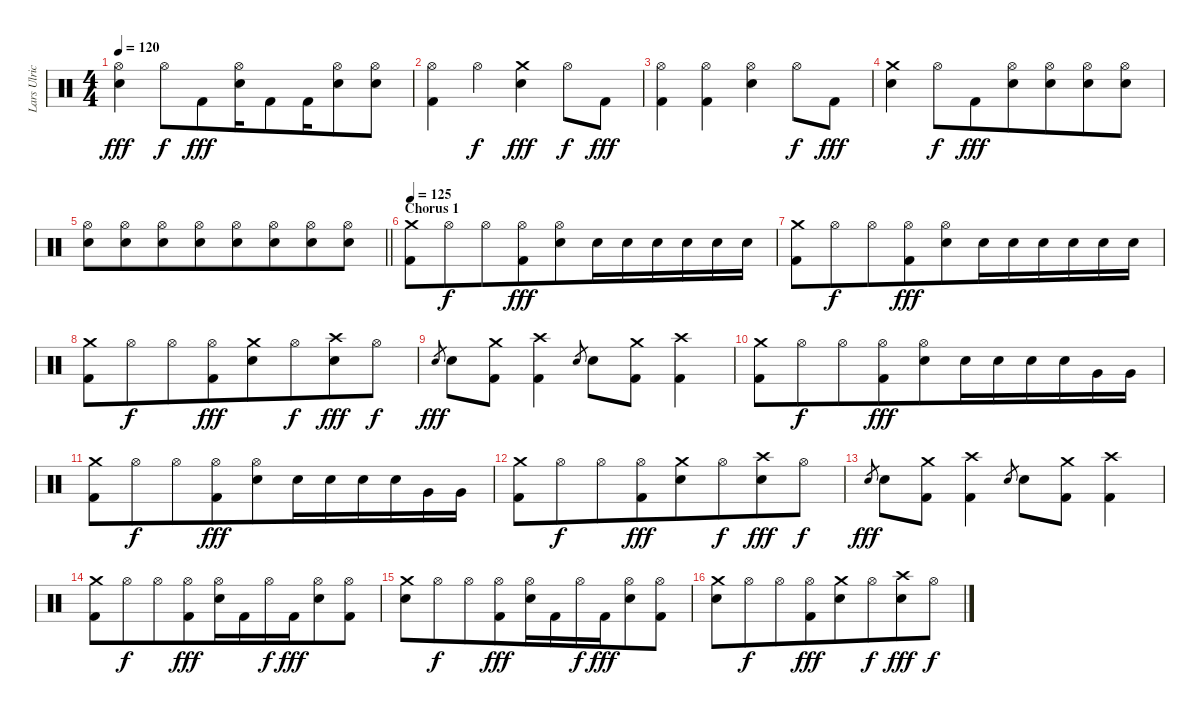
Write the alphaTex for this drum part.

\track ("Lars Ulrich" "Lars Ulric") {instrument percussion}
\staff {score}
\articulation defaults
\ts (4 4)
\tempo 120
\clef neutral
\ks aminor
("Hi-Hat (open)" "Electric Snare (hit)").4{dy fff} "Hi-Hat (open)".8{dy f beam merge} "Kick (hit) 2".8{dy fff beam merge} ("Hi-Hat (open)" "Electric Snare (hit)").16{beam merge} "Kick (hit) 2".8{beam merge} "Kick (hit) 2".16{beam merge} ("Hi-Hat (open)" "Electric Snare (hit)").8{beam merge} ("Hi-Hat (open)" "Electric Snare (hit)").8 |
("Hi-Hat (open)" "Kick (hit) 2").4 "Hi-Hat (open)".4{dy f} ("Crash medium (hit)" "Electric Snare (hit)").4{dy fff} "Hi-Hat (open)".8{dy f beam merge} "Kick (hit) 2".8{dy fff} |
("Hi-Hat (open)" "Kick (hit) 2").4 ("Hi-Hat (open)" "Kick (hit) 2").4 ("Hi-Hat (open)" "Electric Snare (hit)").4 "Hi-Hat (open)".8{dy f beam merge} "Kick (hit) 2".8{dy fff} |
("Crash medium (hit)" "Electric Snare (hit)").4 "Hi-Hat (open)".8{dy f beam merge} "Kick (hit) 2".8{dy fff beam merge} ("Hi-Hat (open)" "Electric Snare (hit)").8{beam merge} ("Hi-Hat (open)" "Electric Snare (hit)").8{beam merge} ("Hi-Hat (open)" "Electric Snare (hit)").8{beam merge} ("Hi-Hat (open)" "Electric Snare (hit)").8 |
\barLineRight lightlight
("Hi-Hat (open)" "Electric Snare (hit)").8{beam merge} ("Hi-Hat (open)" "Electric Snare (hit)").8{beam merge} ("Hi-Hat (open)" "Electric Snare (hit)").8{beam merge} ("Hi-Hat (open)" "Electric Snare (hit)").8{beam merge} ("Hi-Hat (open)" "Electric Snare (hit)").8{beam merge} ("Hi-Hat (open)" "Electric Snare (hit)").8{beam merge} ("Hi-Hat (open)" "Electric Snare (hit)").8{beam merge} ("Hi-Hat (open)" "Electric Snare (hit)").8 |
\section ("" "Chorus 1")
\tempo 125
("Crash medium (hit)" "Kick (hit) 2").8{beam merge} "Hi-Hat (open)".8{dy f beam merge} "Hi-Hat (open)".8{beam merge} ("Hi-Hat (open)" "Kick (hit) 2").8{dy fff beam merge} ("Hi-Hat (open)" "Electric Snare (hit)").8{beam merge} "Electric Snare (hit)".16{beam merge} "Electric Snare (hit)".16{beam merge} "Electric Snare (hit)".16{beam merge} "Electric Snare (hit)".16{beam merge} "Electric Snare (hit)".16{beam merge} "Electric Snare (hit)".16 |
("Crash medium (hit)" "Kick (hit) 2").8{beam merge} "Hi-Hat (open)".8{dy f beam merge} "Hi-Hat (open)".8{beam merge} ("Hi-Hat (open)" "Kick (hit) 2").8{dy fff beam merge} ("Hi-Hat (open)" "Electric Snare (hit)").8{beam merge} "Electric Snare (hit)".16{beam merge} "Electric Snare (hit)".16{beam merge} "Electric Snare (hit)".16{beam merge} "Electric Snare (hit)".16{beam merge} "Electric Snare (hit)".16{beam merge} "Electric Snare (hit)".16 |
("Crash medium (hit)" "Kick (hit) 2").8{beam merge} "Hi-Hat (open)".8{dy f beam merge} "Hi-Hat (open)".8{beam merge} ("Hi-Hat (open)" "Kick (hit) 2").8{dy fff beam merge} ("Crash medium (hit)" "Electric Snare (hit)").8{beam merge} "Hi-Hat (open)".8{dy f beam merge} ("Crash high (hit)" "Electric Snare (hit)").8{dy fff beam merge} "Hi-Hat (open)".8{dy f} |
"Electric Snare (hit)".8{gr dy fff} "Electric Snare (hit)".8{beam merge} ("Crash medium (hit)" "Kick (hit) 2").8 ("Crash high (hit)" "Kick (hit) 2").4 "Electric Snare (hit)".8{gr} "Electric Snare (hit)".8{beam merge} ("Crash medium (hit)" "Kick (hit) 2").8 ("Crash high (hit)" "Kick (hit) 2").4 |
("Crash medium (hit)" "Kick (hit) 2").8{beam merge} "Hi-Hat (open)".8{dy f beam merge} "Hi-Hat (open)".8{beam merge} ("Hi-Hat (open)" "Kick (hit) 2").8{dy fff beam merge} ("Hi-Hat (open)" "Electric Snare (hit)").8{beam merge} "Electric Snare (hit)".16{beam merge} "Electric Snare (hit)".16{beam merge} "Electric Snare (hit)".16{beam merge} "Electric Snare (hit)".16{beam merge} "Very Low Tom (hit)".16{beam merge} "Very Low Tom (hit)".16 |
("Crash medium (hit)" "Kick (hit) 2").8{beam merge} "Hi-Hat (open)".8{dy f beam merge} "Hi-Hat (open)".8{beam merge} ("Hi-Hat (open)" "Kick (hit) 2").8{dy fff beam merge} ("Hi-Hat (open)" "Electric Snare (hit)").8{beam merge} "Electric Snare (hit)".16{beam merge} "Electric Snare (hit)".16{beam merge} "Electric Snare (hit)".16{beam merge} "Electric Snare (hit)".16{beam merge} "Very Low Tom (hit)".16{beam merge} "Very Low Tom (hit)".16 |
("Crash medium (hit)" "Kick (hit) 2").8{beam merge} "Hi-Hat (open)".8{dy f beam merge} "Hi-Hat (open)".8{beam merge} ("Hi-Hat (open)" "Kick (hit) 2").8{dy fff beam merge} ("Crash medium (hit)" "Electric Snare (hit)").8{beam merge} "Hi-Hat (open)".8{dy f beam merge} ("Crash high (hit)" "Electric Snare (hit)").8{dy fff beam merge} "Hi-Hat (open)".8{dy f} |
"Electric Snare (hit)".8{gr dy fff} "Electric Snare (hit)".8{beam merge} ("Crash medium (hit)" "Kick (hit) 2").8 ("Crash high (hit)" "Kick (hit) 2").4 "Electric Snare (hit)".8{gr} "Electric Snare (hit)".8{beam merge} ("Crash medium (hit)" "Kick (hit) 2").8 ("Crash high (hit)" "Kick (hit) 2").4 |
("Crash medium (hit)" "Kick (hit) 2").8{beam merge} "Hi-Hat (open)".8{dy f beam merge} "Hi-Hat (open)".8{beam merge} ("Hi-Hat (open)" "Kick (hit) 2").8{dy fff beam merge} ("Hi-Hat (open)" "Electric Snare (hit)").16{beam merge} "Kick (hit) 2".16{beam merge} "Hi-Hat (open)".16{dy f beam merge} "Kick (hit) 2".16{dy fff beam merge} ("Hi-Hat (open)" "Electric Snare (hit)").8{beam merge} ("Hi-Hat (open)" "Kick (hit) 2").8 |
("Crash medium (hit)" "Electric Snare (hit)").8{beam merge} "Hi-Hat (open)".8{dy f beam merge} "Hi-Hat (open)".8{beam merge} ("Hi-Hat (open)" "Kick (hit) 2").8{dy fff beam merge} ("Hi-Hat (open)" "Electric Snare (hit)").16{beam merge} "Kick (hit) 2".16{beam merge} "Hi-Hat (open)".16{dy f beam merge} "Kick (hit) 2".16{dy fff beam merge} ("Hi-Hat (open)" "Electric Snare (hit)").8{beam merge} ("Hi-Hat (open)" "Kick (hit) 2").8 |
("Crash medium (hit)" "Electric Snare (hit)").8{beam merge} "Hi-Hat (open)".8{dy f beam merge} "Hi-Hat (open)".8{beam merge} ("Hi-Hat (open)" "Kick (hit) 2").8{dy fff beam merge} ("Crash medium (hit)" "Electric Snare (hit)").8{beam merge} "Hi-Hat (open)".8{dy f beam merge} ("Crash high (hit)" "Electric Snare (hit)").8{dy fff beam merge} "Hi-Hat (open)".8{dy f}
